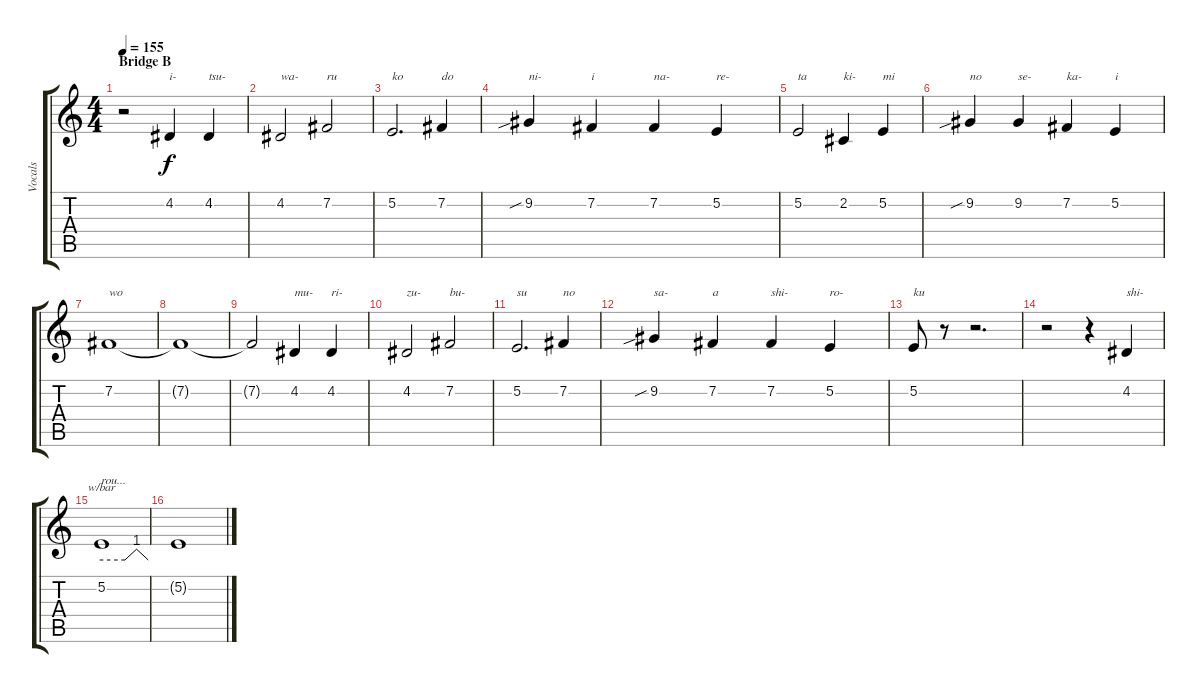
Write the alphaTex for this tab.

\track ("Vocals" "Vocals") {instrument synthvoice}
\staff {score tabs}
\tuning (E4 B3 G3 D3 A2 E2) {hide}
\ts (4 4)
\section ("" "Bridge B")
\tempo 155
\clef g2
\ks c
r.2{dy f volume 13} 4.2.4{txt "i-"} 4.2.4{txt "tsu-"} |
4.2.2{txt "wa-"} 7.2.2{txt "ru"} |
5.2.2{d txt "ko"} 7.2.4{txt "do"} |
9.2{sib}.4{txt "ni-"} 7.2.4{txt "i"} 7.2.4{txt "na-"} 5.2.4{txt "re-"} |
5.2.2{txt "ta"} 2.2.4{txt "ki-"} 5.2.4{txt "mi"} |
9.2{sib}.4{txt "no"} 9.2.4{txt "se-"} 7.2.4{txt "ka-"} 5.2.4{txt "i"} |
7.2.1{txt "wo"} |
7.2{t}.1 |
7.2{t}.2 4.2.4{txt "mu-"} 4.2.4{txt "ri-"} |
4.2.2{txt "zu-"} 7.2.2{txt "bu-"} |
5.2.2{d txt "su"} 7.2.4{txt "no"} |
9.2{sib}.4{txt "sa-"} 7.2.4{txt "a"} 7.2.4{txt "shi-"} 5.2.4{txt "ro-"} |
5.2.8{txt "ku"} r.8 r.2{d} |
r.2 r.4 4.2.4{txt "shi-"} |
5.2.1{tbe (custom default 0 0 30 0 45 4 60 0) txt "rou..."} |
5.2{t}.1
